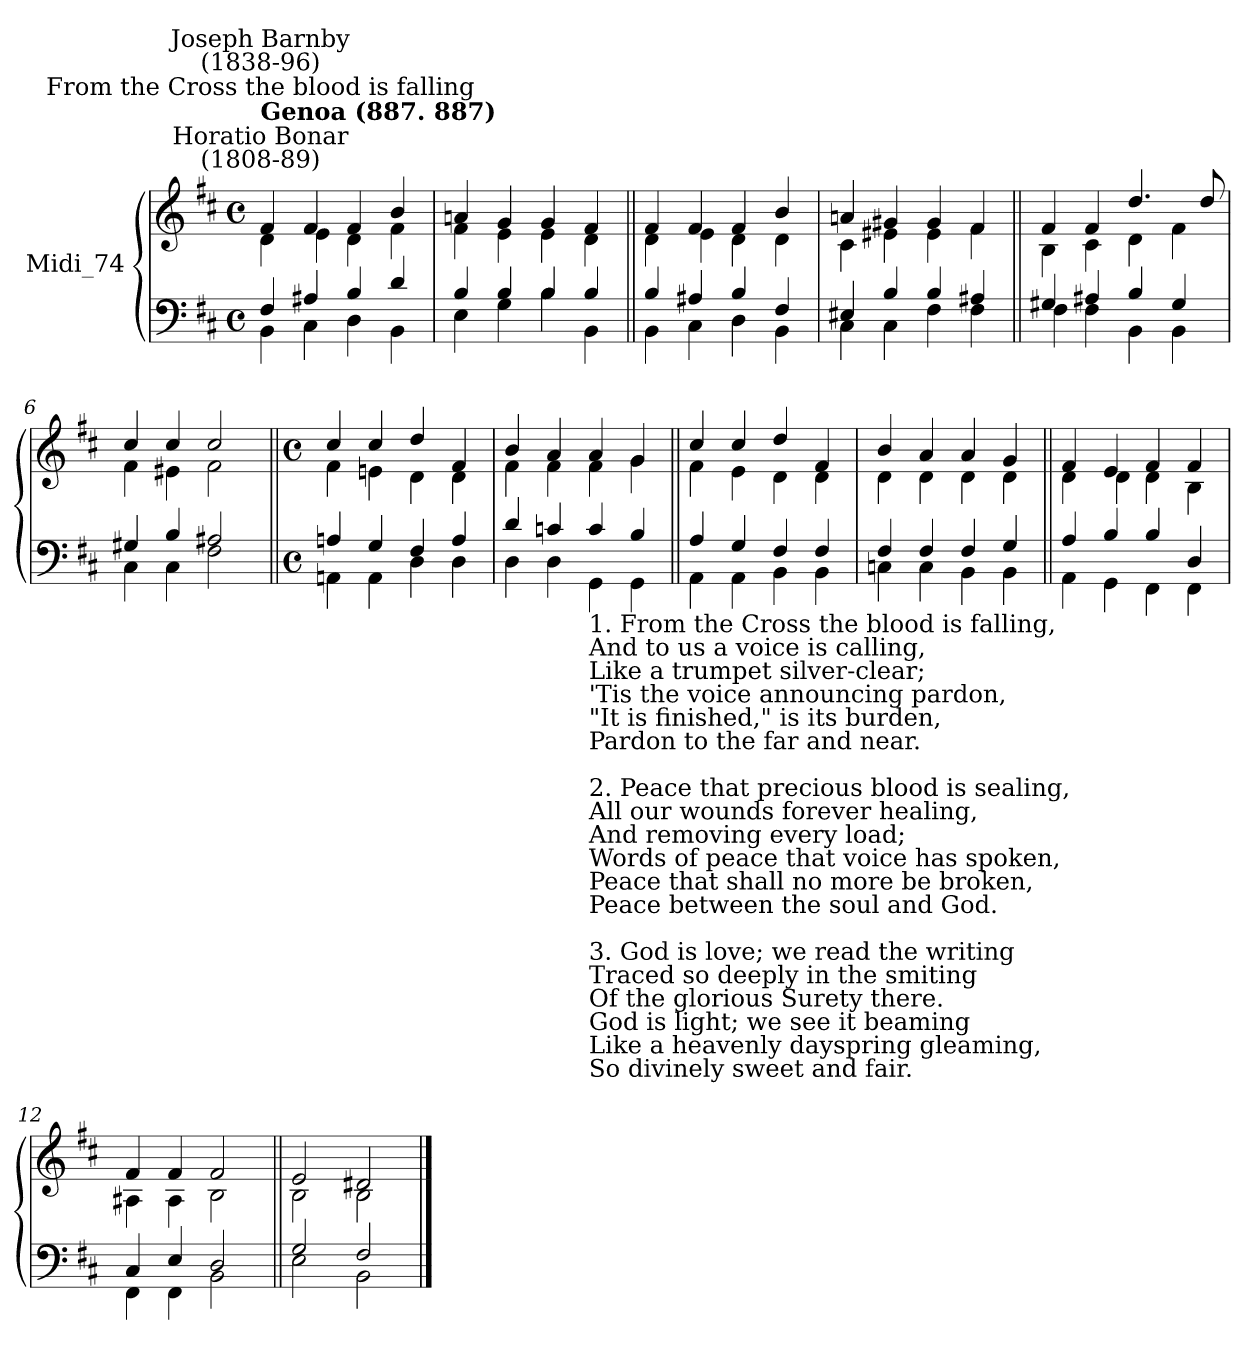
**kern	**kern
*part2	*part1
*staff2	*staff1
*I"Midi_74	*I"Midi_74
*clefF4	*clefG2
*k[f#c#]	*k[f#c#]
*D:	*D:
*M4/4	*M4/4
*met(c)	*met(c)
=1	=1
*^	*^
!	!	!LO:TX:a:cj:t=Horatio Bonar\n(1808-89)	!
!	!	!LO:TX:a:B:t=Genoa (887. 887)	!
!	!	!LO:TX:a:cj:t=From the Cross the blood is falling	!
!	!	!LO:TX:a:cj:t=Joseph Barnby\n(1838-96)	!
4F#/	4BB\	4f#/	4d\
4A#X/	4C#\	4f#/	4e\
4B/	4D\	4f#/	4d\
4d/	4BB\	4b/	4f#\
=2	=2	=2	=2
4B/	4E\	4an/	4f#\
4B/	4G\	4g/	4e\
4B/	4B\	4g/	4e\
4B/	4BB\	4f#/	4d\
=3||	=3||	=3||	=3||
4B/	4BB\	4f#/	4d\
4A#X/	4C#\	4f#/	4e\
4B/	4D\	4f#/	4d\
4F#/	4BB\	4b/	4d\
=4	=4	=4	=4
4E#X/	4C#\	4an/	4c#\
4B/	4C#\	4g#X/	4e#X\
4B/	4F#\	4g#/	4e#\
4A#X/	4F#\	4f#/	4f#\
=5||	=5||	=5||	=5||
4G#X/	4F#\	4f#/	4B\
4A#X/	4F#\	4f#/	4c#\
4B/	4BB\	4.dd/	4d\
4G#/	4BB\	.	4f#\
.	.	8dd/	.
=6	=6	=6	=6
4G#X/	4C#\	4cc#/	4f#\
4B/	4C#\	4cc#/	4e#X\
2A#X/	2F#\	2cc#/	2f#\
!!LO:LB:g=z	!!
=7||	=7||	=7||	=7||
*M4/4	*	*M4/4	*
*met(c)	*	*met(c)	*
4An/	4AAn\	4cc#/	4f#\
4G/	4AA\	4cc#/	4en\
4F#/	4D\	4dd/	4d\
4A/	4D\	4f#/	4d\
=8	=8	=8	=8
4d/	4D\	4b/	4f#\
4cn/	4D\	4a/	4f#\
!LO:TX:b:t=1. From the Cross the blood is falling,\nAnd to us a voice is calling,\nLike a trumpet silver-clear;\n'Tis the voice announcing pardon,\n"It is finished," is its burden,\nPardon to the far and near.\n\n2. Peace that precious blood is sealing,\nAll our wounds forever healing,\nAnd removing every load;\nWords of peace that voice has spoken,\nPeace that shall no more be broken,\nPeace between the soul and God.\n\n3. God is love; we read the writing\nTraced so deeply in the smiting\nOf the glorious Surety there.\nGod is light; we see it beaming\nLike a heavenly dayspring gleaming,\nSo divinely sweet and fair.	!	!	!
4c/	4GG\	4a/	4f#\
4B/	4GG\	4g/	4g\
=9||	=9||	=9||	=9||
4A/	4AA\	4cc#/	4f#\
4G/	4AA\	4cc#/	4e\
4F#/	4BB\	4dd/	4d\
4F#/	4BB\	4f#/	4d\
=10	=10	=10	=10
4F#/	4Cn\	4b/	4d\
4F#/	4C\	4a/	4d\
4F#/	4BB\	4a/	4d\
4G/	4BB\	4g/	4d\
=11||	=11||	=11||	=11||
4A/	4AA\	4f#/	4d\
4B/	4GG\	4e/	4d\
4B/	4FF#\	4f#/	4d\
4D/	4FF#\	4f#/	4B\
=12	=12	=12	=12
4C#/	4FF#\	4f#/	4A#X\
4E/	4FF#\	4f#/	4A#\
2D/	2BB\	2f#/	2B\
=13||	=13||	=13||	=13||
2G/	2E\	2e/	2B\
2F#/	2BB\	2d#X/	2B\
*v	*v	*	*
*	*v	*v
==	==
*-	*-
